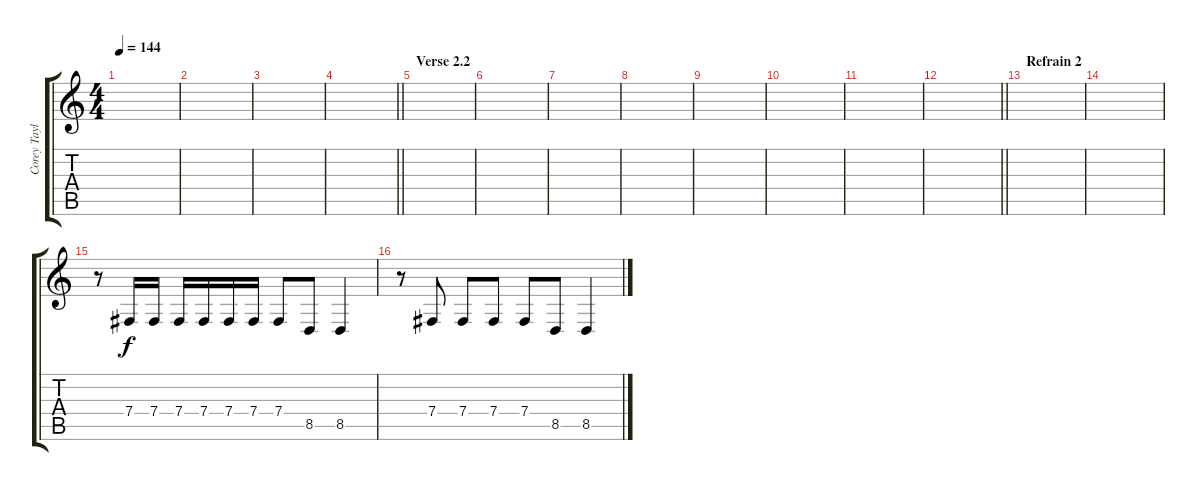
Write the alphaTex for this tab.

\track ("Corey Taylor" "Corey Tayl") {instrument lead2sawtooth}
\staff {score tabs}
\tuning (Db4 Ab3 E3 B2 Gb2 B1) {hide}
\ts (4 4)
\tempo 144
\clef g2
\ks c
|
|
|
\barLineRight lightlight
|
\section ("" "Verse 2.2")
|
|
|
|
|
|
|
\barLineRight lightlight
|
\section ("" "Refrain 2")
|
|
r.8 7.4.16 7.4.16 7.4.16 7.4.16 7.4.16 7.4.16 7.4.8 8.5.8 8.5.4 |
r.8 7.4.8 7.4.8 7.4.8 7.4.8 8.5.8 8.5.4
